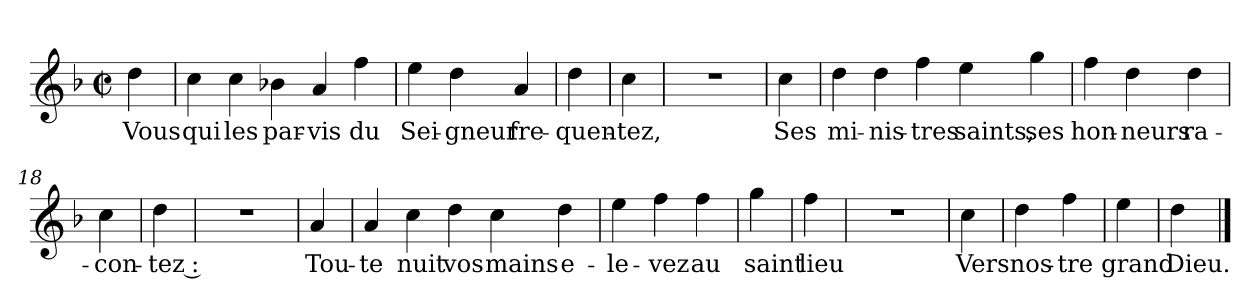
**kern	**text
*part1	*part1
*staff1	*staff1
*clefG2	*
*k[b-]	*
*F:	*
*M2/2	*
*met(c|)	*
=1	=1
4dd	Vous
=2	=2
4cc	qui
4cc	les
4b-X	par-
4a	-vis
4ff	du
=6	=6
4ee	Sei-
4dd	-gneur
4a	fre-
=8	=8
4dd	-quen-
=9	=9
4cc	-tez,
=10	=10
1r	.
=11	=11
4cc	Ses
=12	=12
4dd	mi-
4dd	-nis-
4ff	-tres
4ee	saints,
4gg	ses
=16	=16
4ff	hon-
4dd	-neurs
4dd	ra-
=18	=18
4cc	-con-
=19	=19
4dd	-tez :
=20	=20
1r	.
=21	=21
4a	Tou-
=22	=22
4a	-te
4cc	nuit
4dd	vos
4cc	mains
4dd	e-
=26	=26
4ee	-le-
4ff	-vez
4ff	au
=28	=28
4gg	saint
=29	=29
4ff	lieu
=30	=30
1r	.
=31	=31
4cc	Vers
=32	=32
4dd	nos-
4ff	-tre
=33	=33
4ee	grand
=34	=34
4dd	Dieu.
==	==
*-	*-
